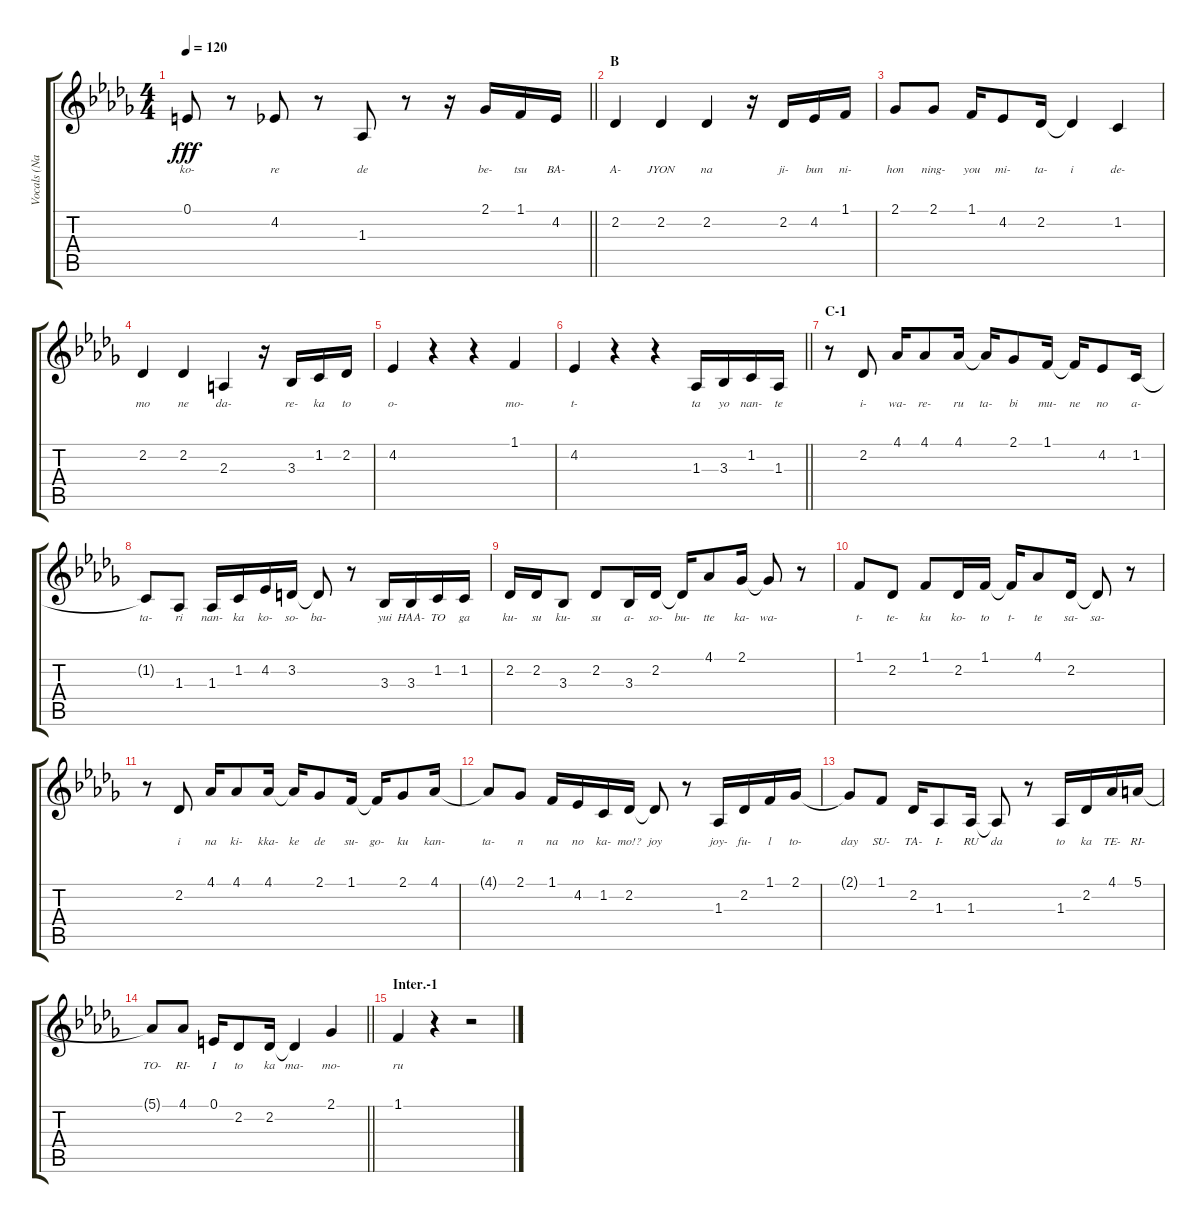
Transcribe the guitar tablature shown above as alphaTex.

\track ("Vocals (Nakano Azusa]" "Vocals (Na") {instrument altosax}
\staff {score tabs}
\tuning (E4 B3 G3 D3 A2 E2) {hide}
\ts (4 4)
\tempo 120
\clef g2
\barLineRight lightlight
\ks db
0.1.8{lyrics (0 "ko-") lyrics (1 "") lyrics (2 "") lyrics (3 "") lyrics (4 "") dy fff} r.8 4.2.8{lyrics (0 "re") lyrics (1 "") lyrics (2 "") lyrics (3 "") lyrics (4 "")} r.8 1.3.8{lyrics (0 "de") lyrics (1 "") lyrics (2 "") lyrics (3 "") lyrics (4 "")} r.8 r.16 2.1.16{lyrics (0 "be-") lyrics (1 "") lyrics (2 "") lyrics (3 "") lyrics (4 "")} 1.1.16{lyrics (0 "tsu") lyrics (1 "") lyrics (2 "") lyrics (3 "") lyrics (4 "")} 4.2.16{lyrics (0 "BA-") lyrics (1 "") lyrics (2 "") lyrics (3 "") lyrics (4 "")} |
\section ("" "B")
2.2.4{lyrics (0 "A-") lyrics (1 "") lyrics (2 "") lyrics (3 "") lyrics (4 "")} 2.2.4{lyrics (0 "JYON") lyrics (1 "") lyrics (2 "") lyrics (3 "") lyrics (4 "")} 2.2.4{lyrics (0 "na") lyrics (1 "") lyrics (2 "") lyrics (3 "") lyrics (4 "")} r.16 2.2.16{lyrics (0 "ji-") lyrics (1 "") lyrics (2 "") lyrics (3 "") lyrics (4 "")} 4.2.16{lyrics (0 "bun") lyrics (1 "") lyrics (2 "") lyrics (3 "") lyrics (4 "")} 1.1.16{lyrics (0 "ni-") lyrics (1 "") lyrics (2 "") lyrics (3 "") lyrics (4 "")} |
2.1.8{lyrics (0 "hon") lyrics (1 "") lyrics (2 "") lyrics (3 "") lyrics (4 "")} 2.1.8{lyrics (0 "ning-") lyrics (1 "") lyrics (2 "") lyrics (3 "") lyrics (4 "")} 1.1.16{lyrics (0 "you") lyrics (1 "") lyrics (2 "") lyrics (3 "") lyrics (4 "")} 4.2.8{lyrics (0 "mi-") lyrics (1 "") lyrics (2 "") lyrics (3 "") lyrics (4 "")} 2.2.16{lyrics (0 "ta-") lyrics (1 "") lyrics (2 "") lyrics (3 "") lyrics (4 "")} 2.2{t}.4{lyrics (0 "i") lyrics (1 "") lyrics (2 "") lyrics (3 "") lyrics (4 "")} 1.2.4{lyrics (0 "de-") lyrics (1 "") lyrics (2 "") lyrics (3 "") lyrics (4 "")} |
2.2.4{lyrics (0 "mo") lyrics (1 "") lyrics (2 "") lyrics (3 "") lyrics (4 "")} 2.2.4{lyrics (0 "ne") lyrics (1 "") lyrics (2 "") lyrics (3 "") lyrics (4 "")} 2.3.4{lyrics (0 "da-") lyrics (1 "") lyrics (2 "") lyrics (3 "") lyrics (4 "")} r.16 3.3.16{lyrics (0 "re-") lyrics (1 "") lyrics (2 "") lyrics (3 "") lyrics (4 "")} 1.2.16{lyrics (0 "ka") lyrics (1 "") lyrics (2 "") lyrics (3 "") lyrics (4 "")} 2.2.16{lyrics (0 "to") lyrics (1 "") lyrics (2 "") lyrics (3 "") lyrics (4 "")} |
4.2.4{lyrics (0 "o-") lyrics (1 "") lyrics (2 "") lyrics (3 "") lyrics (4 "")} r.4 r.4 1.1.4{lyrics (0 "mo-") lyrics (1 "") lyrics (2 "") lyrics (3 "") lyrics (4 "")} |
\barLineRight lightlight
4.2.4{lyrics (0 "t-") lyrics (1 "") lyrics (2 "") lyrics (3 "") lyrics (4 "")} r.4 r.4 1.3.16{lyrics (0 "ta") lyrics (1 "") lyrics (2 "") lyrics (3 "") lyrics (4 "")} 3.3.16{lyrics (0 "yo") lyrics (1 "") lyrics (2 "") lyrics (3 "") lyrics (4 "")} 1.2.16{lyrics (0 "nan-") lyrics (1 "") lyrics (2 "") lyrics (3 "") lyrics (4 "")} 1.3.16{lyrics (0 "te") lyrics (1 "") lyrics (2 "") lyrics (3 "") lyrics (4 "")} |
\section ("" "C-1")
r.8 2.2.8{lyrics (0 "i-") lyrics (1 "") lyrics (2 "") lyrics (3 "") lyrics (4 "")} 4.1.16{lyrics (0 "wa-") lyrics (1 "") lyrics (2 "") lyrics (3 "") lyrics (4 "")} 4.1.8{lyrics (0 "re-") lyrics (1 "") lyrics (2 "") lyrics (3 "") lyrics (4 "")} 4.1.16{lyrics (0 "ru") lyrics (1 "") lyrics (2 "") lyrics (3 "") lyrics (4 "")} 4.1{t}.16{lyrics (0 "ta-") lyrics (1 "") lyrics (2 "") lyrics (3 "") lyrics (4 "")} 2.1.8{lyrics (0 "bi") lyrics (1 "") lyrics (2 "") lyrics (3 "") lyrics (4 "")} 1.1.16{lyrics (0 "mu-") lyrics (1 "") lyrics (2 "") lyrics (3 "") lyrics (4 "")} 1.1{t}.16{lyrics (0 "ne") lyrics (1 "") lyrics (2 "") lyrics (3 "") lyrics (4 "")} 4.2.8{lyrics (0 "no") lyrics (1 "") lyrics (2 "") lyrics (3 "") lyrics (4 "")} 1.2.16{lyrics (0 "a-") lyrics (1 "") lyrics (2 "") lyrics (3 "") lyrics (4 "")} |
1.2{t}.8{lyrics (0 "ta-") lyrics (1 "") lyrics (2 "") lyrics (3 "") lyrics (4 "")} 1.3.8{lyrics (0 "ri") lyrics (1 "") lyrics (2 "") lyrics (3 "") lyrics (4 "")} 1.3.16{lyrics (0 "nan-") lyrics (1 "") lyrics (2 "") lyrics (3 "") lyrics (4 "")} 1.2.16{lyrics (0 "ka") lyrics (1 "") lyrics (2 "") lyrics (3 "") lyrics (4 "")} 4.2.16{lyrics (0 "ko-") lyrics (1 "") lyrics (2 "") lyrics (3 "") lyrics (4 "")} 3.2.16{lyrics (0 "so-") lyrics (1 "") lyrics (2 "") lyrics (3 "") lyrics (4 "")} 3.2{t}.8{lyrics (0 "ba-") lyrics (1 "") lyrics (2 "") lyrics (3 "") lyrics (4 "")} r.8 3.3.16{lyrics (0 "yui") lyrics (1 "") lyrics (2 "") lyrics (3 "") lyrics (4 "")} 3.3.16{lyrics (0 "HAA-") lyrics (1 "") lyrics (2 "") lyrics (3 "") lyrics (4 "")} 1.2.16{lyrics (0 "TO") lyrics (1 "") lyrics (2 "") lyrics (3 "") lyrics (4 "")} 1.2.16{lyrics (0 "ga") lyrics (1 "") lyrics (2 "") lyrics (3 "") lyrics (4 "")} |
2.2.16{lyrics (0 "ku-") lyrics (1 "") lyrics (2 "") lyrics (3 "") lyrics (4 "")} 2.2.16{lyrics (0 "su") lyrics (1 "") lyrics (2 "") lyrics (3 "") lyrics (4 "")} 3.3.8{lyrics (0 "ku-") lyrics (1 "") lyrics (2 "") lyrics (3 "") lyrics (4 "")} 2.2.8{lyrics (0 "su") lyrics (1 "") lyrics (2 "") lyrics (3 "") lyrics (4 "")} 3.3.16{lyrics (0 "a-") lyrics (1 "") lyrics (2 "") lyrics (3 "") lyrics (4 "")} 2.2.16{lyrics (0 "so-") lyrics (1 "") lyrics (2 "") lyrics (3 "") lyrics (4 "")} 2.2{t}.16{lyrics (0 "bu-") lyrics (1 "") lyrics (2 "") lyrics (3 "") lyrics (4 "")} 4.1.8{lyrics (0 "tte") lyrics (1 "") lyrics (2 "") lyrics (3 "") lyrics (4 "")} 2.1.16{lyrics (0 "ka-") lyrics (1 "") lyrics (2 "") lyrics (3 "") lyrics (4 "")} 2.1{t}.8{lyrics (0 "wa-") lyrics (1 "") lyrics (2 "") lyrics (3 "") lyrics (4 "")} r.8 |
1.1.8{lyrics (0 "t-") lyrics (1 "") lyrics (2 "") lyrics (3 "") lyrics (4 "")} 2.2.8{lyrics (0 "te-") lyrics (1 "") lyrics (2 "") lyrics (3 "") lyrics (4 "")} 1.1.8{lyrics (0 "ku") lyrics (1 "") lyrics (2 "") lyrics (3 "") lyrics (4 "")} 2.2.16{lyrics (0 "ko-") lyrics (1 "") lyrics (2 "") lyrics (3 "") lyrics (4 "")} 1.1.16{lyrics (0 "to") lyrics (1 "") lyrics (2 "") lyrics (3 "") lyrics (4 "")} 1.1{t}.16{lyrics (0 "t-") lyrics (1 "") lyrics (2 "") lyrics (3 "") lyrics (4 "")} 4.1.8{lyrics (0 "te") lyrics (1 "") lyrics (2 "") lyrics (3 "") lyrics (4 "")} 2.2.16{lyrics (0 "sa-") lyrics (1 "") lyrics (2 "") lyrics (3 "") lyrics (4 "")} 2.2{t}.8{lyrics (0 "sa-") lyrics (1 "") lyrics (2 "") lyrics (3 "") lyrics (4 "")} r.8 |
r.8 2.2.8{lyrics (0 "i") lyrics (1 "") lyrics (2 "") lyrics (3 "") lyrics (4 "")} 4.1.16{lyrics (0 "na") lyrics (1 "") lyrics (2 "") lyrics (3 "") lyrics (4 "")} 4.1.8{lyrics (0 "ki-") lyrics (1 "") lyrics (2 "") lyrics (3 "") lyrics (4 "")} 4.1.16{lyrics (0 "kka-") lyrics (1 "") lyrics (2 "") lyrics (3 "") lyrics (4 "")} 4.1{t}.16{lyrics (0 "ke") lyrics (1 "") lyrics (2 "") lyrics (3 "") lyrics (4 "")} 2.1.8{lyrics (0 "de") lyrics (1 "") lyrics (2 "") lyrics (3 "") lyrics (4 "")} 1.1.16{lyrics (0 "su-") lyrics (1 "") lyrics (2 "") lyrics (3 "") lyrics (4 "")} 1.1{t}.16{lyrics (0 "go-") lyrics (1 "") lyrics (2 "") lyrics (3 "") lyrics (4 "")} 2.1.8{lyrics (0 "ku") lyrics (1 "") lyrics (2 "") lyrics (3 "") lyrics (4 "")} 4.1.16{lyrics (0 "kan-") lyrics (1 "") lyrics (2 "") lyrics (3 "") lyrics (4 "")} |
4.1{t}.8{lyrics (0 "ta-") lyrics (1 "") lyrics (2 "") lyrics (3 "") lyrics (4 "")} 2.1.8{lyrics (0 "n") lyrics (1 "") lyrics (2 "") lyrics (3 "") lyrics (4 "")} 1.1.16{lyrics (0 "na") lyrics (1 "") lyrics (2 "") lyrics (3 "") lyrics (4 "")} 4.2.16{lyrics (0 "no") lyrics (1 "") lyrics (2 "") lyrics (3 "") lyrics (4 "")} 1.2.16{lyrics (0 "ka-") lyrics (1 "") lyrics (2 "") lyrics (3 "") lyrics (4 "")} 2.2.16{lyrics (0 "mo!?") lyrics (1 "") lyrics (2 "") lyrics (3 "") lyrics (4 "")} 2.2{t}.8{lyrics (0 "joy") lyrics (1 "") lyrics (2 "") lyrics (3 "") lyrics (4 "")} r.8 1.3.16{lyrics (0 "joy-") lyrics (1 "") lyrics (2 "") lyrics (3 "") lyrics (4 "")} 2.2.16{lyrics (0 "fu-") lyrics (1 "") lyrics (2 "") lyrics (3 "") lyrics (4 "")} 1.1.16{lyrics (0 "l") lyrics (1 "") lyrics (2 "") lyrics (3 "") lyrics (4 "")} 2.1.16{lyrics (0 "to-") lyrics (1 "") lyrics (2 "") lyrics (3 "") lyrics (4 "")} |
2.1{t}.8{lyrics (0 "day") lyrics (1 "") lyrics (2 "") lyrics (3 "") lyrics (4 "")} 1.1.8{lyrics (0 "SU-") lyrics (1 "") lyrics (2 "") lyrics (3 "") lyrics (4 "")} 2.2.16{lyrics (0 "TA-") lyrics (1 "") lyrics (2 "") lyrics (3 "") lyrics (4 "")} 1.3.8{lyrics (0 "I-") lyrics (1 "") lyrics (2 "") lyrics (3 "") lyrics (4 "")} 1.3.16{lyrics (0 "RU") lyrics (1 "") lyrics (2 "") lyrics (3 "") lyrics (4 "")} 1.3{t}.8{lyrics (0 "da") lyrics (1 "") lyrics (2 "") lyrics (3 "") lyrics (4 "")} r.8 1.3.16{lyrics (0 "to") lyrics (1 "") lyrics (2 "") lyrics (3 "") lyrics (4 "")} 2.2.16{lyrics (0 "ka") lyrics (1 "") lyrics (2 "") lyrics (3 "") lyrics (4 "")} 4.1.16{lyrics (0 "TE-") lyrics (1 "") lyrics (2 "") lyrics (3 "") lyrics (4 "")} 5.1.16{lyrics (0 "RI-") lyrics (1 "") lyrics (2 "") lyrics (3 "") lyrics (4 "")} |
\barLineRight lightlight
5.1{t}.8{lyrics (0 "TO-") lyrics (1 "") lyrics (2 "") lyrics (3 "") lyrics (4 "")} 4.1.8{lyrics (0 "RI-") lyrics (1 "") lyrics (2 "") lyrics (3 "") lyrics (4 "")} 0.1.16{lyrics (0 "I") lyrics (1 "") lyrics (2 "") lyrics (3 "") lyrics (4 "")} 2.2.8{lyrics (0 "to") lyrics (1 "") lyrics (2 "") lyrics (3 "") lyrics (4 "")} 2.2.16{lyrics (0 "ka") lyrics (1 "") lyrics (2 "") lyrics (3 "") lyrics (4 "")} 2.2{t}.4{lyrics (0 "ma-") lyrics (1 "") lyrics (2 "") lyrics (3 "") lyrics (4 "")} 2.1.4{lyrics (0 "mo-") lyrics (1 "") lyrics (2 "") lyrics (3 "") lyrics (4 "")} |
\section ("" "Inter.-1")
1.1.4{lyrics (0 "ru") lyrics (1 "") lyrics (2 "") lyrics (3 "") lyrics (4 "")} r.4 r.2
